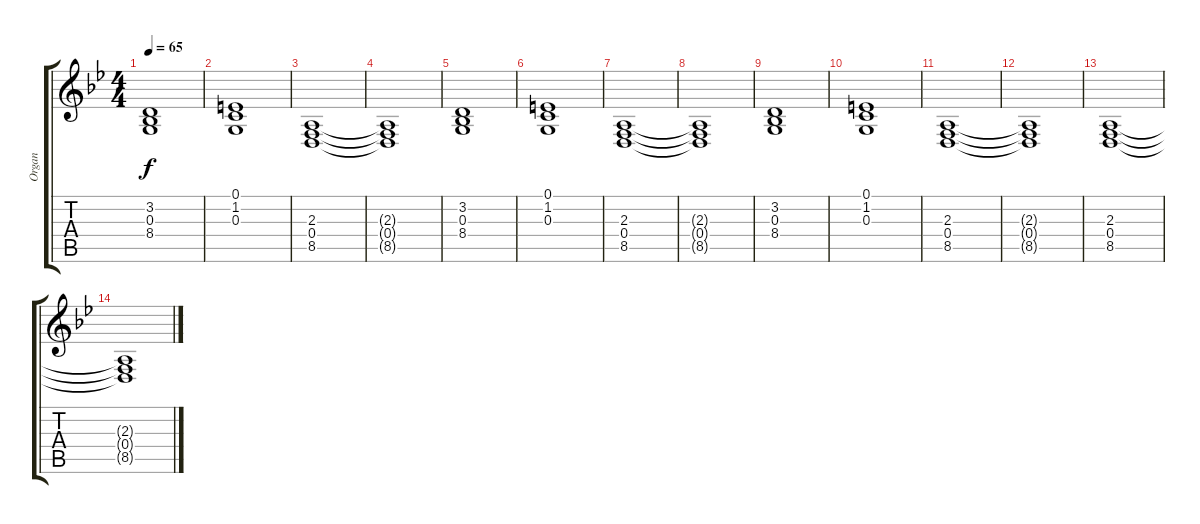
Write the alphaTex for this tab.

\track ("Organ" "Organ") {instrument drawbarorgan}
\staff {score tabs}
\tuning (E4 B3 G3 D3 A2 E2) {hide}
\ts (4 4)
\tempo 65
\clef g2
\ks bb
(3.2 0.3 8.4).1{dy f} |
(0.1 1.2 0.3).1 |
(2.3 0.4 8.5).1 |
(2.3{t} 0.4{t} 8.5{t}).1 |
(3.2 0.3 8.4).1 |
(0.1 1.2 0.3).1 |
(2.3 0.4 8.5).1 |
(2.3{t} 0.4{t} 8.5{t}).1 |
(3.2 0.3 8.4).1 |
(0.1 1.2 0.3).1 |
(2.3 0.4 8.5).1 |
(2.3{t} 0.4{t} 8.5{t}).1 |
(2.3 0.4 8.5).1 |
(2.3{t} 0.4{t} 8.5{t}).1
